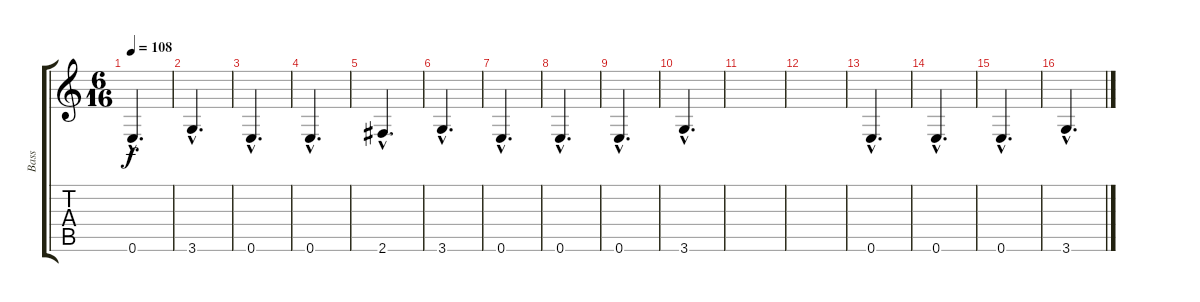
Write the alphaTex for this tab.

\track ("Bass" "Bass") {instrument electricbassfinger}
\staff {score tabs}
\tuning (E4 B3 G3 D3 A2 E2) {hide}
\ts (6 16)
\tempo 108
\clef g2
\ks c
0.6{hac}.4{d dy f} |
3.6{hac}.4{d} |
0.6{hac}.4{d} |
0.6{hac}.4{d} |
2.6{hac}.4{d} |
3.6{hac}.4{d} |
0.6{hac}.4{d} |
0.6{hac}.4{d} |
0.6{hac}.4{d} |
3.6{hac}.4{d} |
|
|
0.6{hac}.4{d} |
0.6{hac}.4{d} |
0.6{hac}.4{d} |
3.6{hac}.4{d}
